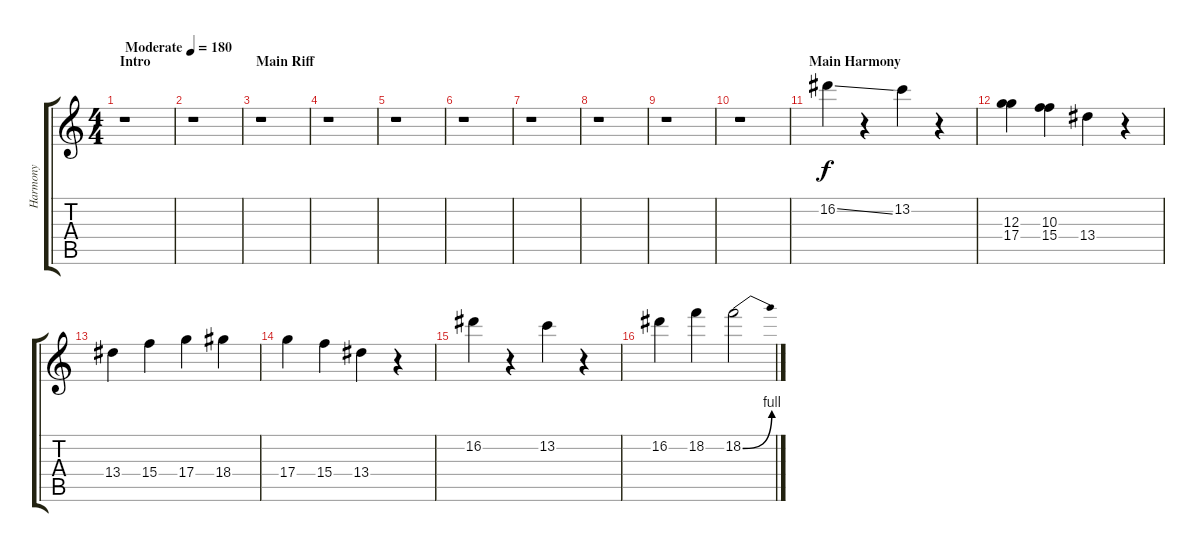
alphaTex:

\track ("Harmony" "Harmony") {instrument distortionguitar}
\staff {score tabs}
\tuning (E4 B3 G3 D3 A2 D2) {hide}
\ts (4 4)
\section ("" "Intro")
\tempo (180 "Moderate")
\clef g2
\ks c
r.1{dy f instrument distortionguitar} |
r.1 |
\section ("" "Main Riff")
r.1 |
r.1 |
r.1 |
r.1 |
r.1 |
r.1 |
r.1 |
r.1 |
\section ("" "Main Harmony")
16.2{ss}.4 r.4 13.2.4 r.4 |
(12.3 17.4).4 (10.3 15.4).4 13.4.4 r.4 |
13.4.4 15.4.4 17.4.4 18.4.4 |
17.4.4 15.4.4 13.4.4 r.4 |
16.2.4 r.4 13.2.4 r.4 |
16.2.4 18.2.4 18.2{be (bend 0 0 60 4)}.2
